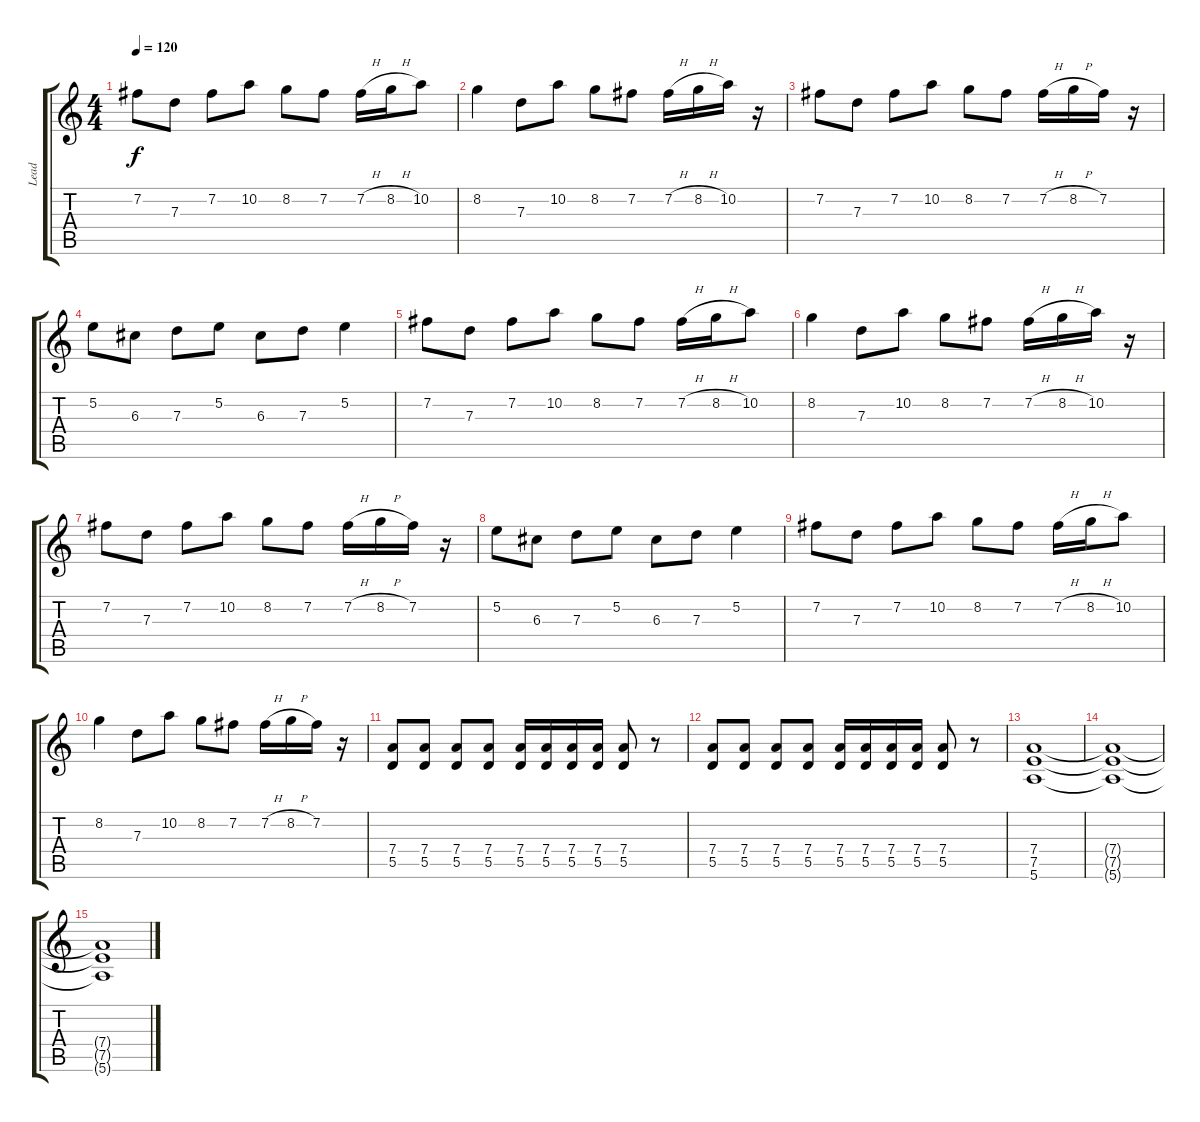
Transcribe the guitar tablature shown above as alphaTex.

\track ("Lead" "Lead") {instrument distortionguitar}
\staff {score tabs}
\tuning (E4 B3 G3 D3 A2 E2) {hide}
\ts (4 4)
\tempo 120
\clef g2
\ks c
7.2.8{dy f} 7.3.8 7.2.8 10.2.8 8.2.8 7.2.8 7.2{h}.16 8.2{h}.16 10.2.8 |
8.2.4 7.3.8 10.2.8 8.2.8 7.2.8 7.2{h}.16 8.2{h}.16 10.2.16 r.16 |
7.2.8 7.3.8 7.2.8 10.2.8 8.2.8 7.2.8 7.2{h}.16 8.2{h}.16 7.2.16 r.16 |
5.2.8 6.3.8 7.3.8 5.2.8 6.3.8 7.3.8 5.2.4 |
7.2.8 7.3.8 7.2.8 10.2.8 8.2.8 7.2.8 7.2{h}.16 8.2{h}.16 10.2.8 |
8.2.4 7.3.8 10.2.8 8.2.8 7.2.8 7.2{h}.16 8.2{h}.16 10.2.16 r.16 |
7.2.8 7.3.8 7.2.8 10.2.8 8.2.8 7.2.8 7.2{h}.16 8.2{h}.16 7.2.16 r.16 |
5.2.8 6.3.8 7.3.8 5.2.8 6.3.8 7.3.8 5.2.4 |
7.2.8 7.3.8 7.2.8 10.2.8 8.2.8 7.2.8 7.2{h}.16 8.2{h}.16 10.2.8 |
8.2.4 7.3.8 10.2.8 8.2.8 7.2.8 7.2{h}.16 8.2{h}.16 7.2.16 r.16 |
(7.4 5.5).8 (7.4 5.5).8 (7.4 5.5).8 (7.4 5.5).8 (7.4 5.5).16 (7.4 5.5).16 (7.4 5.5).16 (7.4 5.5).16 (7.4 5.5).8 r.8 |
(7.4 5.5).8 (7.4 5.5).8 (7.4 5.5).8 (7.4 5.5).8 (7.4 5.5).16 (7.4 5.5).16 (7.4 5.5).16 (7.4 5.5).16 (7.4 5.5).8 r.8 |
(7.4 7.5 5.6).1 |
(7.4{t} 7.5{t} 5.6{t}).1 |
(7.4{t} 7.5{t} 5.6{t}).1
